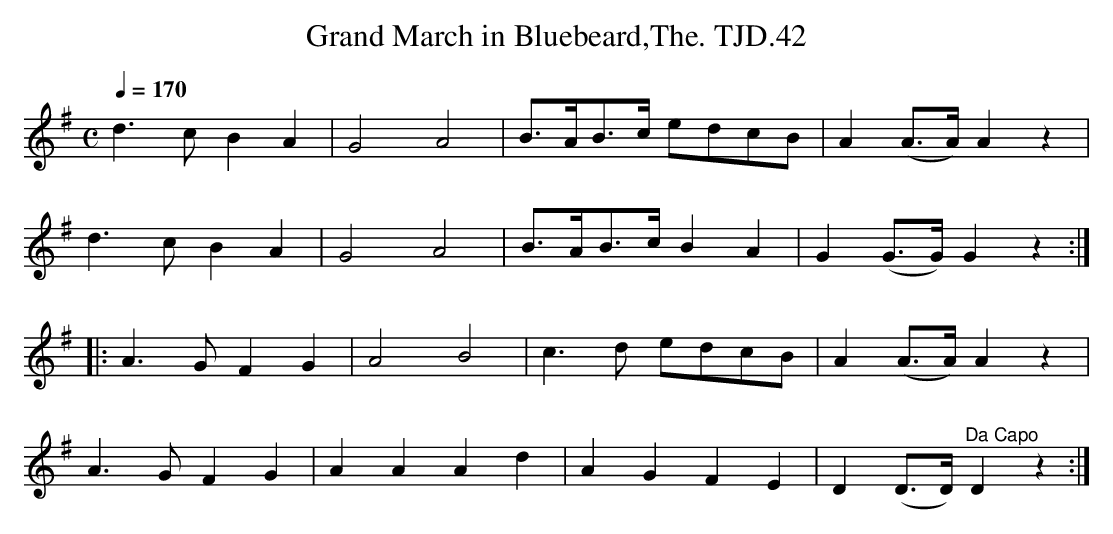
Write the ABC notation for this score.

X:1
T:Grand March in Bluebeard,The. TJD.42
M:C
L:1/4
Q:1/4=170
K:G major
d>cBA|G2A2|B/>A/B/>c/ e/d/c/B/|A(A/>A/)Az|!
d>cBA|G2A2|B/>A/B/>c/BA|G(G/>G/)Gz:|!
|:A>GFG|A2B2|c>d e/d/c/B/|A(A/>A/)Az|!
A>GFG|AAAd|AGFE|D(D/>D/)"^Da Capo"Dz:|]
